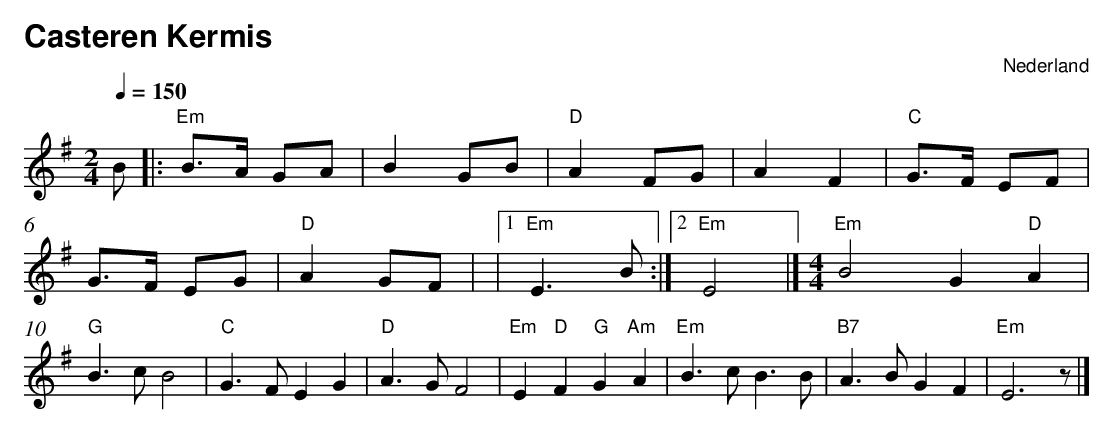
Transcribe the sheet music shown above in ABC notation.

X:1
T:Casteren Kermis
O:Nederland
M:2/4
L:1/8
Q:1/4=150
K:G
V:1
B  |:"Em" B3/2A/ GA |B2 GB |"D" A2 FG | A2 F2 |"C" G3/2F/ EF |G3/2F/ EG |"D" A2 GF | |1 "Em" E3 B:|2 "Em" E4 |]
[M:4/4] "Em" B4 G2"D" A2 |"G" B3 cB4 |"C" G3 FE2 G2 |"D" A3 GF4 | "Em" E2 "D" F2 "G" G2 "Am" A2 |"Em" B3 cB3 B|"B7" A3 BG2 F2 |"Em" E6 z |]
